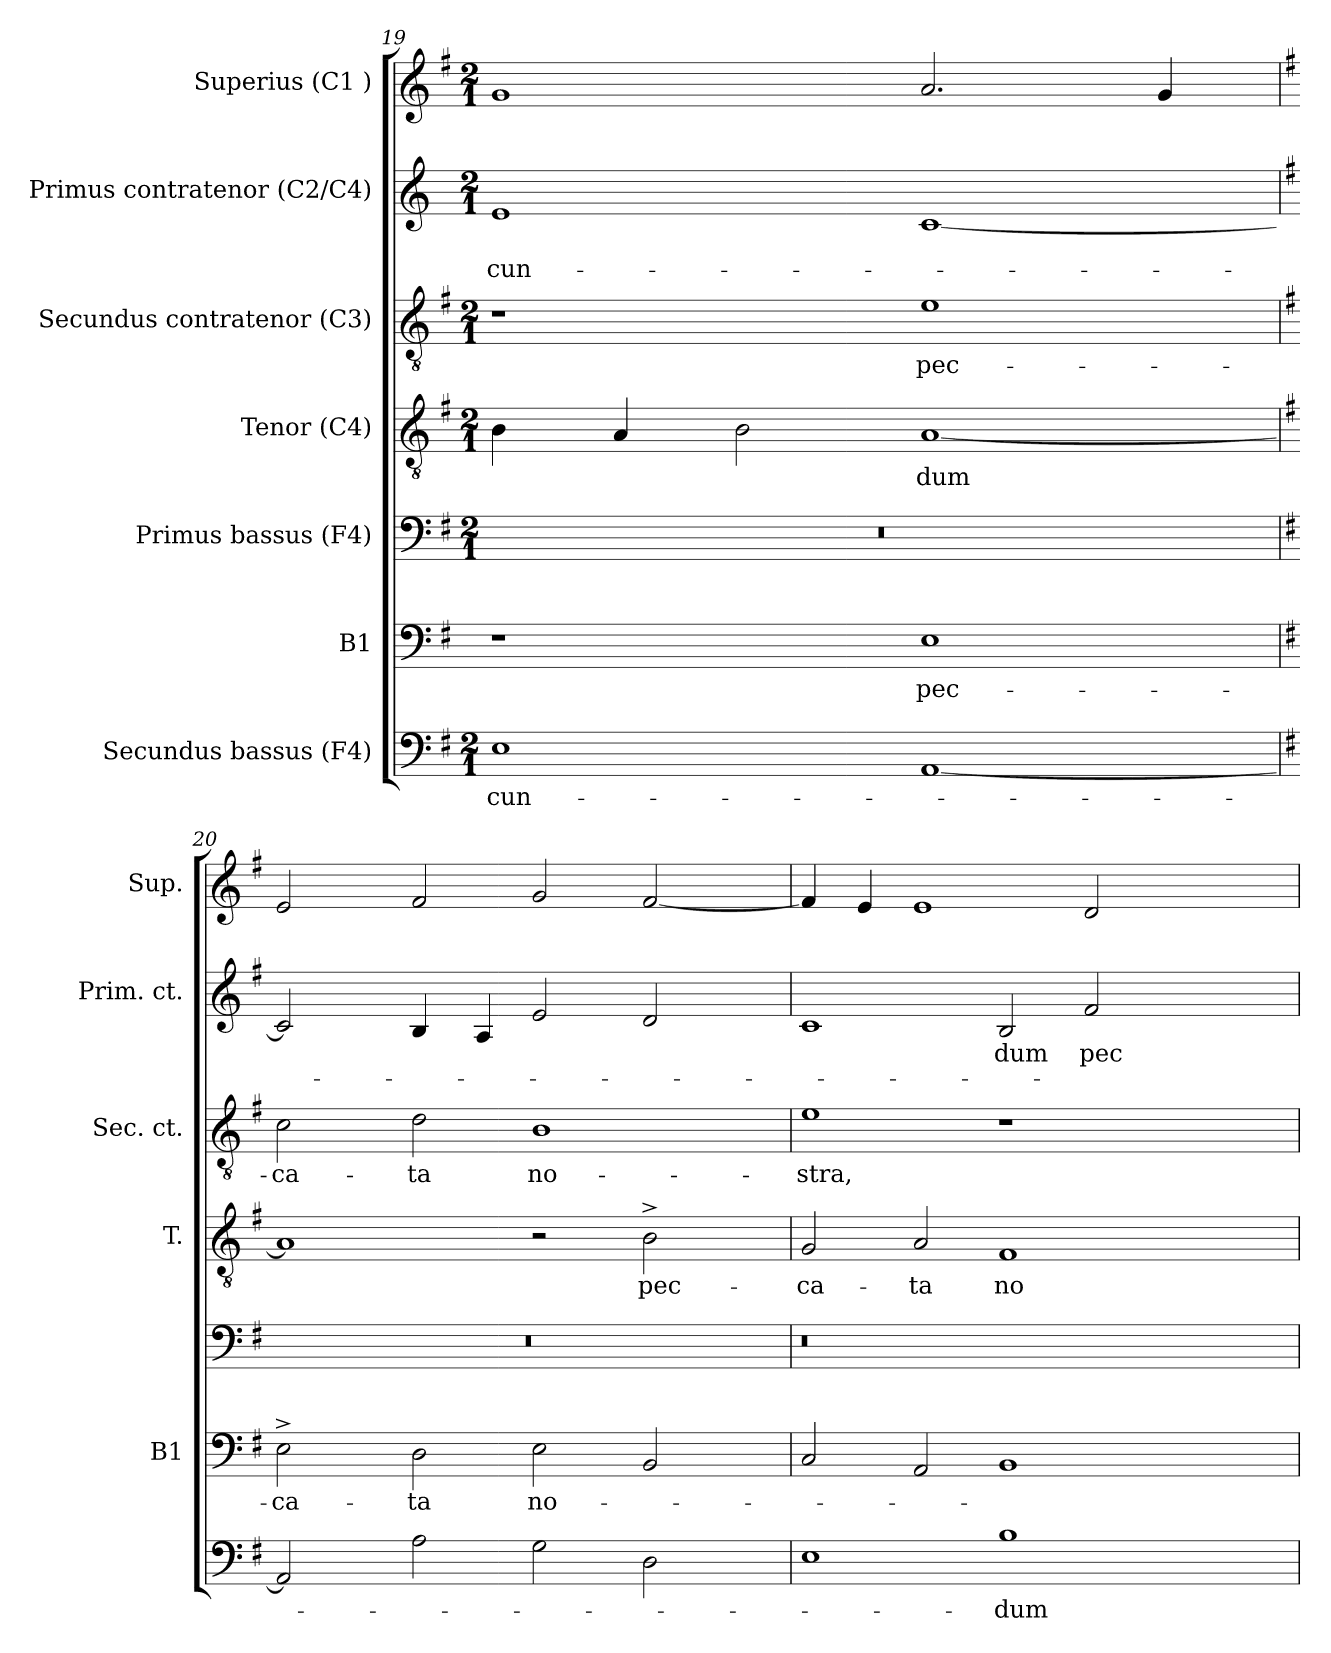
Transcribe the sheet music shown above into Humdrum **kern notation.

**kern	**text	**kern	**text	**kern	**kern	**text	**kern	**text	**kern	**text	**text	**kern
*part7	*part7	*part6	*part6	*part5	*part4	*part4	*part3	*part3	*part2	*part2	*part2	*part1
*staff7	*staff7	*staff6	*staff6	*staff5	*staff4	*staff4	*staff3	*staff3	*staff2	*staff2	*staff2	*staff1
*I"Secundus bassus (F4)	*	*I"B1	*	*I"Primus bassus (F4)	*I"Tenor (C4)	*	*I"Secundus contratenor (C3)	*	*I"Primus contratenor (C2/C4)	*	*	*I"Superius (C1 )
*	*	*I'B1	*	*	*I'T.	*	*I'Sec. ct.	*	*I'Prim. ct.	*	*	*I'Sup.
*clefF4	*	*clefF4	*	*clefF4	*clefGv2	*	*clefGv2	*	*clefG2	*	*	*clefG2
*k[f#]	*	*k[f#]	*	*k[f#]	*k[f#]	*	*k[f#]	*	*k[]	*	*	*k[f#]
*G:	*	*G:	*	*G:	*G:	*	*G:	*	*C:	*	*	*G:
*M2/1	*	*	*	*M2/1	*M2/1	*	*M2/1	*	*M2/1	*	*	*M2/1
=19	=19	=19	=19	=19	=19	=19	=19	=19	=19	=19	=19	=19
!	!LO:LY:b:cj	!	!	!	!	!	!	!	!	!	!LO:LY:b:cj	!
1E	-cun-	1r	.	0r	4B\	.	1r	.	1e	.	-cun-	1g
.	.	.	.	.	4A/	.	.	.	.	.	.	.
.	.	.	.	.	2B\	.	.	.	.	.	.	.
!	!	!	!LO:LY:b:cj	!	!	!LO:LY:b	!	!LO:LY:b:cj	!	!	!	!
[>1AA	.	1E	pec-	.	[>1A	-dum	1e	pec-	[>1c	.	.	2.a/
.	.	.	.	.	.	.	.	.	.	.	.	4g/
!!LO:LB:g=z
=20	=20	=20	=20	=20	=20	=20	=20	=20	=20	=20	=20	=20
*	*	*	*	*	*	*	*	*	*k[f#]	*	*	*
*	*	*	*	*	*	*	*	*	*G:	*	*	*
!	!	!	!LO:LY:b:cj	!	!	!	!	!LO:LY:b:cj	!	!	!	!
*^	*	*	*	*	*	*	*^	*	*^	*	*	*
2AA/]	4ryy	.	2E^<\	-ca-	0r	1A]	.	2c\	4ryy	-ca-	2c/]	2ryy	.	.	2e/
.	16ryy	.	.	.	.	.	.	.	16ryy	.	.	.	.	.	.
.	64ryy	.	.	.	.	.	.	.	64ryy	.	.	.	.	.	.
.	1ryy	.	.	.	.	.	.	.	1ryy	.	.	.	.	.	.
!	!	!	!	!LO:LY:b:cj	!	!	!	!	!	!LO:LY:b:cj	!	!	!	!	!
2A\	.	.	2D\	-ta	.	.	.	2d\	.	-ta	4B/	64ryy	.	.	2f#/
.	.	.	.	.	.	.	.	.	.	.	.	1ryy	.	.	.
.	.	.	.	.	.	.	.	.	.	.	4A/	.	.	.	.
!	!	!	!	!LO:LY:b:cj	!	!	!	!	!	!LO:LY:b:cj	!	!	!	!	!
2G\	.	.	2E\	no-	.	2r	.	1B	.	no-	2e/	.	.	.	2g/
.	2ryy	.	.	.	.	.	.	.	2ryy	.	.	.	.	.	.
!	!	!	!	!	!	!	!LO:LY:b:cj	!	!	!	!	!	!	!	!
2D\	.	.	2BB/	.	.	2B^<\	pec-	.	.	.	2d/	.	.	.	[<2f#/
.	.	.	.	.	.	.	.	.	.	.	.	4ryy	.	.	.
.	.	.	.	.	.	.	.	.	.	.	.	8...ryy	.	.	.
.	8ryy	.	.	.	.	.	.	.	8ryy	.	.	.	.	.	.
.	32.ryy	.	.	.	.	.	.	.	32.ryy	.	.	.	.	.	.
=21	=21	=21	=21	=21	=21	=21	=21	=21	=21	=21	=21	=21	=21	=21	=21
!	!	!	!	!	!	!	!LO:LY:b:cj	!	!	!LO:LY:b:cj	!	!	!	!	!
*	*	*	*	*	*	*	*	*v	*v	*	*	*	*	*	*
*v	*v	*	*	*	*	*	*	*	*	*v	*v	*	*	*
1E	.	2C/	.	0r	2G/	-ca-	1e	-stra,	1c	.	.	4f#/]
.	.	.	.	.	.	.	.	.	.	.	.	4e/
!	!	!	!	!	!	!LO:LY:b:cj	!	!	!	!	!	!
.	.	2AA/	.	.	2A/	-ta	.	.	.	.	.	1e
!	!LO:LY:b:cj	!	!	!	!	!LO:LY:b:cj	!LO:N:vis=1	!	!	!LO:LY:b:cj	!	!
1B	-dum	1BB	.	.	1F#	no-	0r	.	2B/	-dum	.	.
!	!	!	!	!	!	!	!	!	!	!LO:LY:b:cj	!	!
.	.	.	.	.	.	.	.	.	2f#/	pec-	.	2d/
1ryy	.	1ryy	.	1ryy	1ryy	.	.	.	1ryy	.	.	1ryy
=	=	=	=	=	=	=	=	=	=	=	=	=
*-	*-	*-	*-	*-	*-	*-	*-	*-	*-	*-	*-	*-
